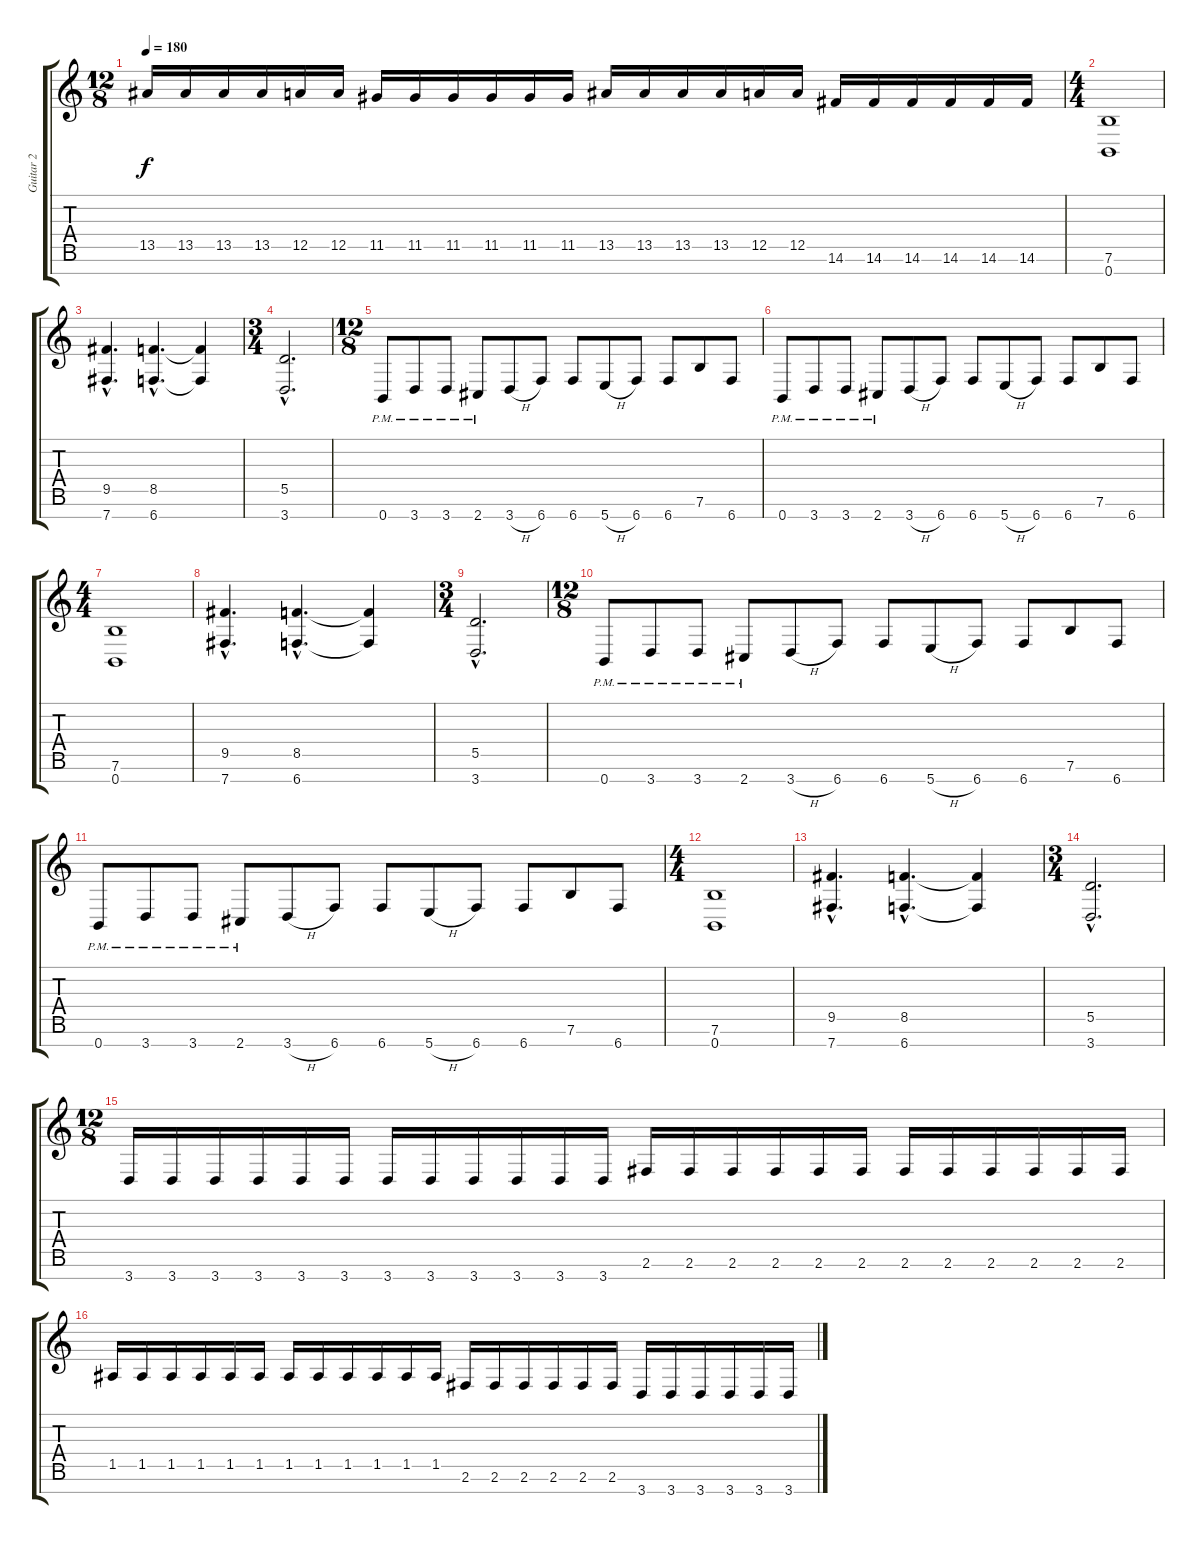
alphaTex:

\track ("Guitar 2" "Guitar 2") {instrument distortionguitar}
\staff {score tabs}
\tuning (E4 B3 G3 D3 A2 E2 B1) {hide}
\ts (12 8)
\tempo 180
\clef g2
\ks c
13.5.16{dy f} 13.5.16 13.5.16 13.5.16 12.5.16 12.5.16 11.5.16 11.5.16 11.5.16 11.5.16 11.5.16 11.5.16 13.5.16 13.5.16 13.5.16 13.5.16 12.5.16 12.5.16 14.6.16 14.6.16 14.6.16 14.6.16 14.6.16 14.6.16 |
\ts (4 4)
(7.6 0.7).1 |
(9.5{hac} 7.7{hac}).4{d} (8.5{hac} 6.7{hac}).4{d} (8.5{t} 6.7{t}).4 |
\ts (3 4)
(5.5{hac} 3.7{hac}).2{d} |
\ts (12 8)
0.7{pm}.8 3.7{pm}.8 3.7{pm}.8 2.7{pm}.8 3.7{h}.8 6.7.8 6.7.8 5.7{h}.8 6.7.8 6.7.8 7.6.8 6.7.8 |
0.7{pm}.8 3.7{pm}.8 3.7{pm}.8 2.7{pm}.8 3.7{h}.8 6.7.8 6.7.8 5.7{h}.8 6.7.8 6.7.8 7.6.8 6.7.8 |
\ts (4 4)
(7.6 0.7).1 |
(9.5{hac} 7.7{hac}).4{d} (8.5{hac} 6.7{hac}).4{d} (8.5{t} 6.7{t}).4 |
\ts (3 4)
(5.5{hac} 3.7{hac}).2{d} |
\ts (12 8)
0.7{pm}.8 3.7{pm}.8 3.7{pm}.8 2.7{pm}.8 3.7{h}.8 6.7.8 6.7.8 5.7{h}.8 6.7.8 6.7.8 7.6.8 6.7.8 |
0.7{pm}.8 3.7{pm}.8 3.7{pm}.8 2.7{pm}.8 3.7{h}.8 6.7.8 6.7.8 5.7{h}.8 6.7.8 6.7.8 7.6.8 6.7.8 |
\ts (4 4)
(7.6 0.7).1 |
(9.5{hac} 7.7{hac}).4{d} (8.5{hac} 6.7{hac}).4{d} (8.5{t} 6.7{t}).4 |
\ts (3 4)
(5.5{hac} 3.7{hac}).2{d} |
\ts (12 8)
3.7.16 3.7.16 3.7.16 3.7.16 3.7.16 3.7.16 3.7.16 3.7.16 3.7.16 3.7.16 3.7.16 3.7.16 2.6.16 2.6.16 2.6.16 2.6.16 2.6.16 2.6.16 2.6.16 2.6.16 2.6.16 2.6.16 2.6.16 2.6.16 |
1.5.16 1.5.16 1.5.16 1.5.16 1.5.16 1.5.16 1.5.16 1.5.16 1.5.16 1.5.16 1.5.16 1.5.16 2.6.16 2.6.16 2.6.16 2.6.16 2.6.16 2.6.16 3.7.16 3.7.16 3.7.16 3.7.16 3.7.16 3.7.16
